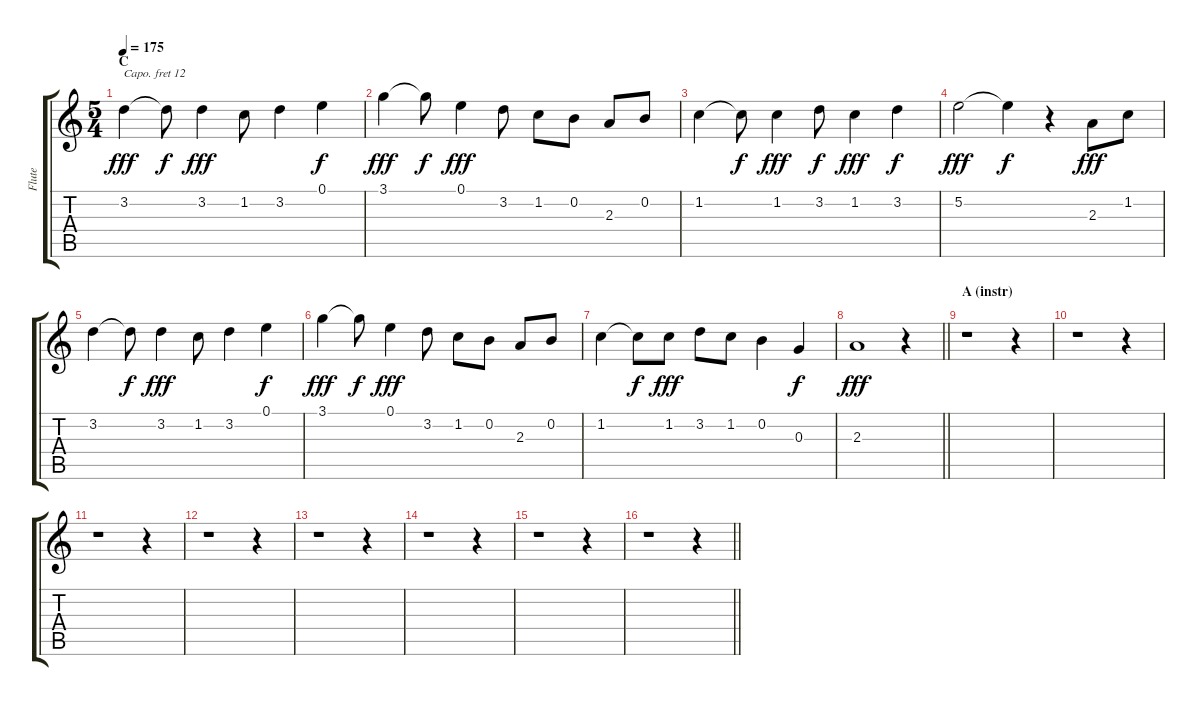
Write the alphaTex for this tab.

\track ("Flute" "Flute") {instrument flute}
\staff {score tabs}
\capo 12
\tuning (E4 B3 G3 D3 A2 E2) {hide}
\ts (5 4)
\section ("" "C")
\tempo 175
\clef g2
\ks c
3.2.4{dy fff} 3.2{t}.8{dy f} 3.2.4{dy fff} 1.2.8 3.2.4 0.1.4{dy f} |
3.1.4{dy fff} 3.1{t}.8{dy f} 0.1.4{dy fff} 3.2.8 1.2.8 0.2.8 2.3.8 0.2.8 |
1.2.4 1.2{t}.8{dy f} 1.2.4{dy fff} 3.2.8{dy f} 1.2.4{dy fff} 3.2.4{dy f} |
5.2.2{dy fff} 5.2{t}.4{dy f} r.4 2.3.8{dy fff} 1.2.8 |
3.2.4 3.2{t}.8{dy f} 3.2.4{dy fff} 1.2.8 3.2.4 0.1.4{dy f} |
3.1.4{dy fff} 3.1{t}.8{dy f} 0.1.4{dy fff} 3.2.8 1.2.8 0.2.8 2.3.8 0.2.8 |
1.2.4 1.2{t}.8{dy f} 1.2.8{dy fff} 3.2.8 1.2.8 0.2.4 0.3.4{dy f} |
\barLineRight lightlight
2.3.1{dy fff} r.4 |
\section ("" "A (instr)")
r.1 r.4 |
r.1 r.4 |
r.1 r.4 |
r.1 r.4 |
r.1 r.4 |
r.1 r.4 |
r.1 r.4 |
\barLineRight lightlight
r.1 r.4
